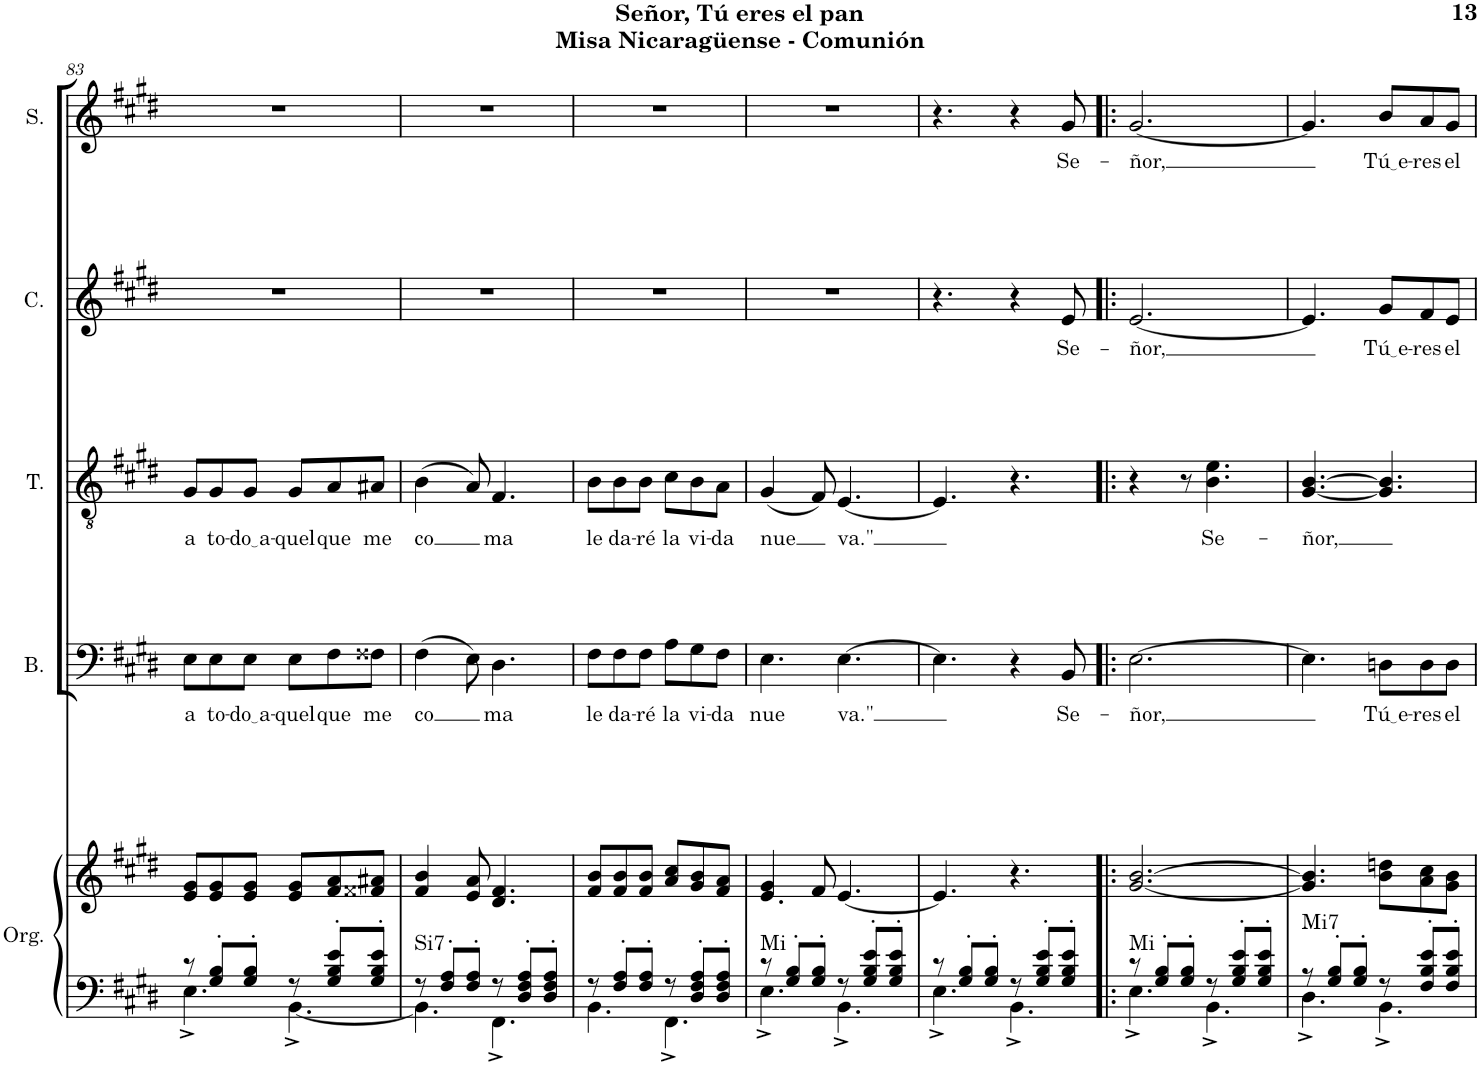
**kern	**kern	**harte	**kern	**text	**kern	**text	**kern	**text	**kern	**text
*part5	*part5	*part5	*part4	*part4	*part3	*part3	*part2	*part2	*part1	*part1
*staff6	*staff5	*	*staff4	*staff4	*staff3	*staff3	*staff2	*staff2	*staff1	*staff1
*I"Órgano	*	*	*I"Bajo	*	*I"Tenor	*	*I"Contralto	*	*I"Soprano	*
*	*	*	*I'B.	*	*I'T.	*	*I'C.	*	*I'S.	*
!!LO:PB:g=z
*clefF4	*clefG2	*	*clefF4	*	*clefGv2	*	*clefG2	*	*clefG2	*
*k[f#c#g#d#]	*k[f#c#g#d#]	*	*k[f#c#g#d#]	*	*k[f#c#g#d#]	*	*k[f#c#g#d#]	*	*k[f#c#g#d#]	*
*M6/8	*M6/8	*	*M6/8	*	*M6/8	*	*M6/8	*	*M6/8	*
=83	=83	=83	=83	=83	=83	=83	=83	=83	=83	=83
*^	*	*	*	*	*	*	*	*	*	*
!	!	!	!	!	!LO:LY:b	!	!LO:LY:b	!	!	!	!
8r	4.E^\	8e/ 8g#/L	.	8E\L	a	8G#/L	a	2.r	.	2.r	.
!	!	!	!	!	!LO:LY:b	!	!LO:LY:b	!	!	!	!
8G#/' 8B/'L	.	8e/ 8g#/	.	8E\	to-	8G#/	to-	.	.	.	.
!	!	!	!	!	!LO:LY:b	!	!LO:LY:b	!	!	!	!
8G#/' 8B/'J	.	8e/ 8g#/J	.	8E\J	do a	8G#/J	do a	.	.	.	.
!	!	!	!	!	!LO:LY:b	!	!LO:LY:b	!	!	!	!
8r	[4.BB^\	8e/ 8g#/L	.	8E\L	-quel	8G#/L	-quel	.	.	.	.
!	!	!	!	!	!LO:LY:b	!	!LO:LY:b	!	!	!	!
8G#/' 8B/' 8e/'L	.	8f#/ 8a/	.	8F#\	que	8A/	que	.	.	.	.
!	!	!	!	!	!LO:LY:b	!	!LO:LY:b	!	!	!	!
8G#/' 8B/' 8e/'J	.	8f##X/ 8a#X/J	.	8F##X\J	me	8A#X/J	me	.	.	.	.
=84	=84	=84	=84	=84	=84	=84	=84	=84	=84	=84	=84
!	!	!	!LO:H:kt=Si7	!	!LO:LY:b	!	!LO:LY:b	!	!	!	!
8r	4.BB\]	4f#/ 4b/	N	(4F#\	co	(4B\	co	2.r	.	2.r	.
8F#/' 8A/'L	.	.	.	.	.	.	.	.	.	.	.
8F#/' 8A/'J	.	8e/ 8a/	.	8E\)	.	8A/)	.	.	.	.	.
!	!	!	!	!	!LO:LY:b	!	!LO:LY:b	!	!	!	!
8r	4.FF#^\	4.d#/ 4.f#/	.	4.D#\	ma	4.F#/	ma	.	.	.	.
8D#/' 8F#/' 8A/'L	.	.	.	.	.	.	.	.	.	.	.
8D#/' 8F#/' 8A/'J	.	.	.	.	.	.	.	.	.	.	.
=85	=85	=85	=85	=85	=85	=85	=85	=85	=85	=85	=85
!	!	!	!	!	!LO:LY:b	!	!LO:LY:b	!	!	!	!
8r	4.BB\	8f#/ 8b/L	.	8F#\L	le	8B\L	le	2.r	.	2.r	.
!	!	!	!	!	!LO:LY:b	!	!LO:LY:b	!	!	!	!
8F#/' 8A/'L	.	8f#/ 8b/	.	8F#\	da-	8B\	da-	.	.	.	.
!	!	!	!	!	!LO:LY:b	!	!LO:LY:b	!	!	!	!
8F#/' 8A/'J	.	8f#/ 8b/J	.	8F#\J	-ré	8B\J	-ré	.	.	.	.
!	!	!	!	!	!LO:LY:b	!	!LO:LY:b	!	!	!	!
8r	4.FF#^\	8a/ 8cc#/L	.	8A\L	la	8c#\L	la	.	.	.	.
!	!	!	!	!	!LO:LY:b	!	!LO:LY:b	!	!	!	!
8D#/' 8F#/' 8A/'L	.	8g#/ 8b/	.	8G#\	vi-	8B\	vi-	.	.	.	.
!	!	!	!	!	!LO:LY:b	!	!LO:LY:b	!	!	!	!
8D#/' 8F#/' 8A/'J	.	8f#/ 8a/J	.	8F#\J	-da	8A\J	-da	.	.	.	.
=86	=86	=86	=86	=86	=86	=86	=86	=86	=86	=86	=86
*	*	*^	*	*	*	*	*	*	*	*	*
!	!	!	!	!LO:H:kt=Mi	!	!LO:LY:b	!	!LO:LY:b	!	!	!	!
8r	4.E^\	4g#/	4.e/	N	4.E\	nue	(4G#/	nue	2.r	.	2.r	.
8G#/' 8B/'L	.	.	.	.	.	.	.	.	.	.	.	.
8G#/' 8B/'J	.	8f#/	.	.	.	.	8F#/)	.	.	.	.	.
!	!	!	!	!	!	!LO:LY:b	!	!LO:LY:b	!	!	!	!
8r	4.BB^\	[4.e/	4.ryy	.	[4.E\	va."	[4.E/	va."	.	.	.	.
8G#/' 8B/' 8e/'L	.	.	.	.	.	.	.	.	.	.	.	.
8G#/' 8B/' 8e/'J	.	.	.	.	.	.	.	.	.	.	.	.
*	*	*v	*v	*	*	*	*	*	*	*	*	*
=87	=87	=87	=87	=87	=87	=87	=87	=87	=87	=87	=87
8r	4.E^\	4.e/]	.	4.E\]	.	4.E/]	.	4.r	.	4.r	.
8G#/' 8B/'L	.	.	.	.	.	.	.	.	.	.	.
8G#/' 8B/'J	.	.	.	.	.	.	.	.	.	.	.
8r	4.BB^\	4.r	.	4r	.	4.r	.	4r	.	4r	.
8G#/' 8B/' 8e/'L	.	.	.	.	.	.	.	.	.	.	.
!	!	!	!	!	!LO:LY:b	!	!	!	!LO:LY:b	!	!LO:LY:b
8G#/' 8B/' 8e/'J	.	.	.	8BB/	Se-	.	.	8e/	Se-	8g#/	Se-
=88!|:	=88!|:	=88!|:	=88!|:	=88!|:	=88!|:	=88!|:	=88!|:	=88!|:	=88!|:	=88!|:	=88!|:
!	!	!	!LO:H:kt=Mi	!	!LO:LY:b	!	!	!	!LO:LY:b	!	!LO:LY:b
8r	4.E^\	[2.g#/ [2.b/	N	[2.E\	-ñor,	4r	.	[2.e/	-ñor,	[2.g#/	-ñor,
8G#/' 8B/'L	.	.	.	.	.	.	.	.	.	.	.
8G#/' 8B/'J	.	.	.	.	.	8r	.	.	.	.	.
!	!	!	!	!	!	!	!LO:LY:b	!	!	!	!
8r	4.BB^\	.	.	.	.	4.B\ 4.e\	Se-	.	.	.	.
8G#/' 8B/' 8e/'L	.	.	.	.	.	.	.	.	.	.	.
8G#/' 8B/' 8e/'J	.	.	.	.	.	.	.	.	.	.	.
=89	=89	=89	=89	=89	=89	=89	=89	=89	=89	=89	=89
!	!	!	!LO:H:kt=Mi7	!	!	!	!LO:LY:b	!	!	!	!
8r	4.D#^\	4.g#/] 4.b/]	N	4.E\]	.	[4.G#/ [4.B/	-ñor,	4.e/]	.	4.g#/]	.
8G#/' 8B/'L	.	.	.	.	.	.	.	.	.	.	.
8G#/' 8B/'J	.	.	.	.	.	.	.	.	.	.	.
!	!	!	!	!	!LO:LY:b	!	!	!	!LO:LY:b	!	!LO:LY:b
8r	4.BB^\	8b\ 8ddn\L	.	8Dn\L	Tú e	4.G#/] 4.B/]	.	8g#/L	Tú e	8b/L	Tú e
!	!	!	!	!	!LO:LY:b	!	!	!	!LO:LY:b	!	!LO:LY:b
8F#/' 8B/' 8e/'L	.	8a\ 8cc#\	.	8D\	-res	.	.	8f#/	-res	8a/	-res
!	!	!	!	!	!LO:LY:b	!	!	!	!LO:LY:b	!	!LO:LY:b
8F#/' 8B/' 8e/'J	.	8g#\ 8b\J	.	8D\J	el	.	.	8e/J	el	8g#/J	el
*v	*v	*	*	*	*	*	*	*	*	*	*
=	=	=	=	=	=	=	=	=	=	=
*-	*-	*-	*-	*-	*-	*-	*-	*-	*-	*-
